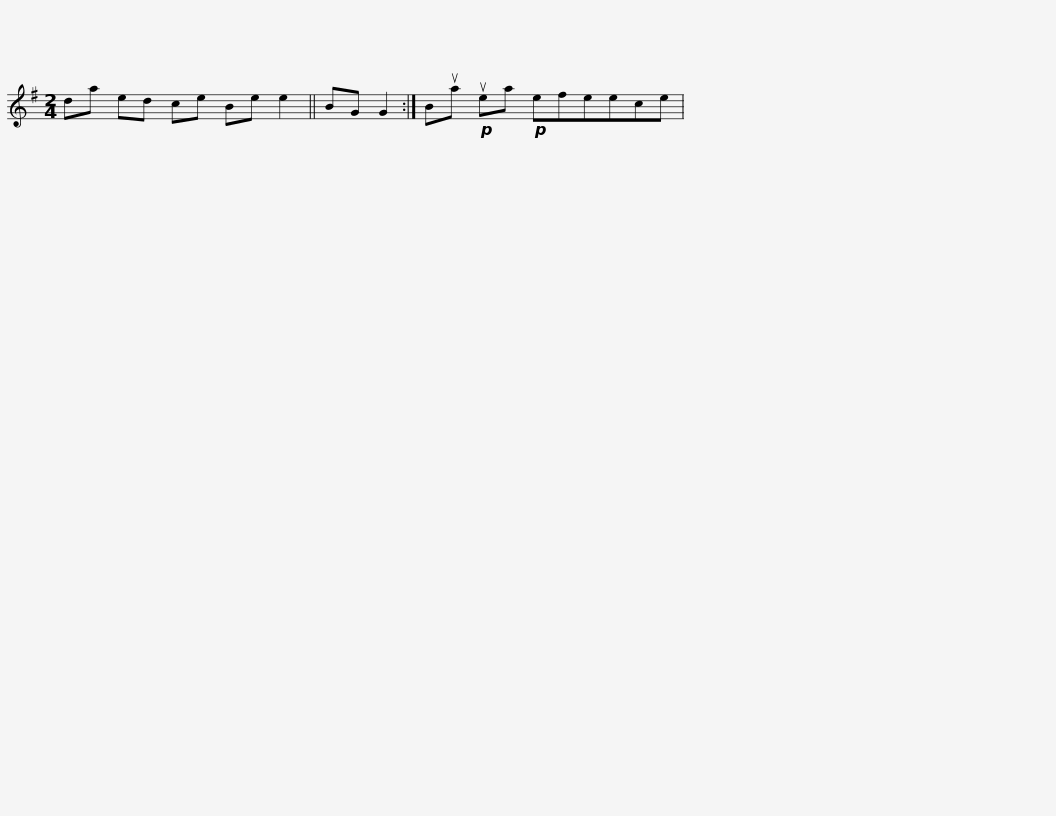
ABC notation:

X:1
L:1/8
M:2/4
I:linebreak $
K:Emin
V:1 treble
V:1
 da ed ce Be e2 || BG G2 :| Bua!p! uea!p! efeece | %3
